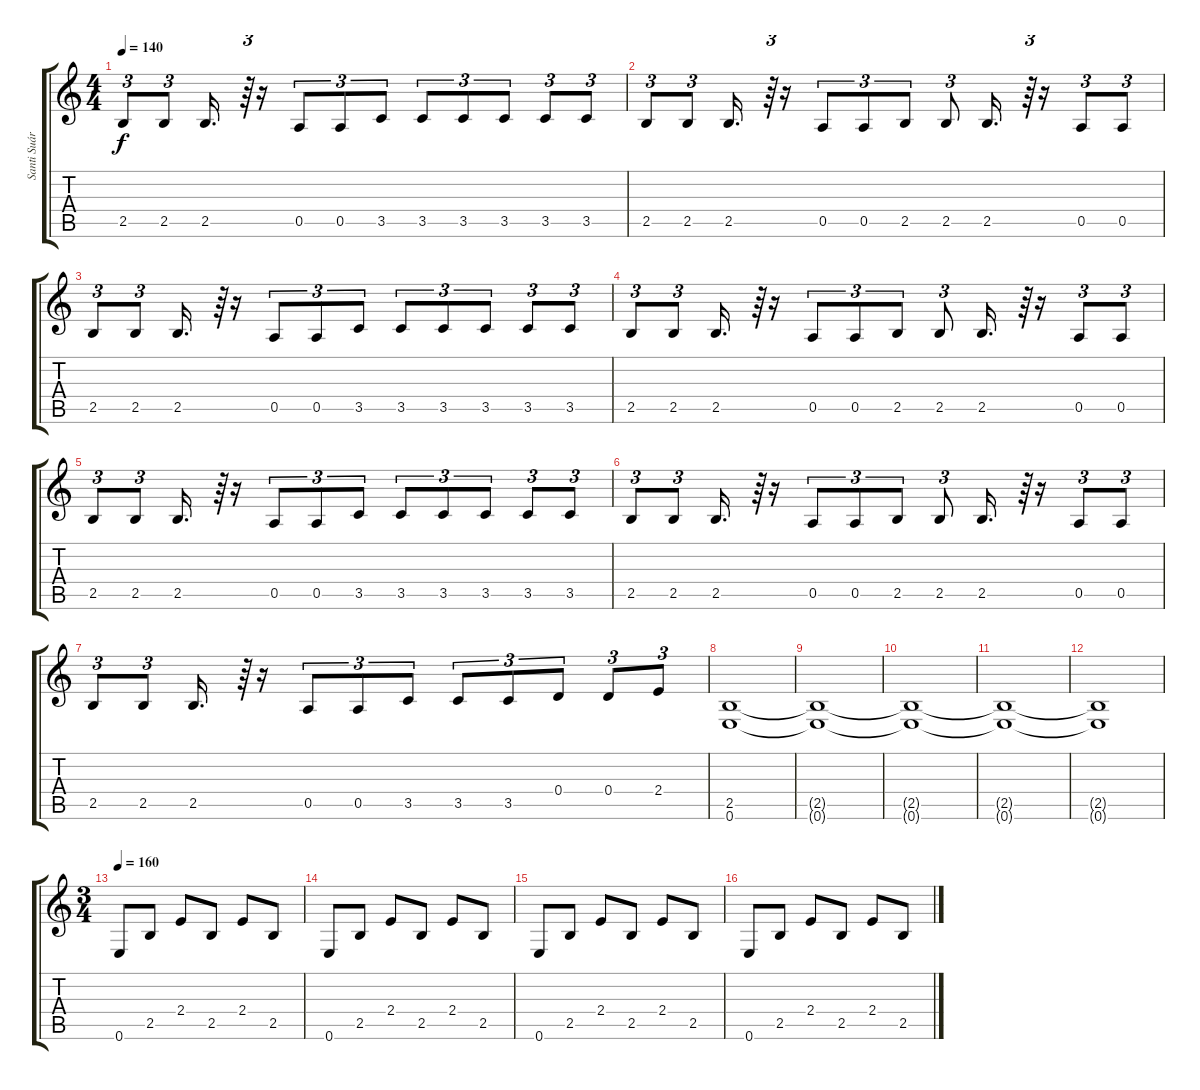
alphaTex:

\track ("Santi Suárez" "Santi Suár") {instrument electricguitarclean}
\staff {score tabs}
\tuning (E4 B3 G3 D3 A2 E2) {hide}
\ts (4 4)
\tempo 140
\clef g2
\ks c
2.5.8{tu (3 2) dy f} 2.5.8{tu (3 2)} 2.5.16{d} r.64{tu (3 2)} r.16 0.5.8{tu (3 2)} 0.5.8{tu (3 2)} 3.5.8{tu (3 2)} 3.5.8{tu (3 2)} 3.5.8{tu (3 2)} 3.5.8{tu (3 2)} 3.5.8{tu (3 2)} 3.5.8{tu (3 2)} |
2.5.8{tu (3 2)} 2.5.8{tu (3 2)} 2.5.16{d} r.64{tu (3 2)} r.16 0.5.8{tu (3 2)} 0.5.8{tu (3 2)} 2.5.8{tu (3 2)} 2.5.8{tu (3 2)} 2.5.16{d} r.64{tu (3 2)} r.16 0.5.8{tu (3 2)} 0.5.8{tu (3 2)} |
2.5.8{tu (3 2)} 2.5.8{tu (3 2)} 2.5.16{d} r.64{tu (3 2)} r.16 0.5.8{tu (3 2)} 0.5.8{tu (3 2)} 3.5.8{tu (3 2)} 3.5.8{tu (3 2)} 3.5.8{tu (3 2)} 3.5.8{tu (3 2)} 3.5.8{tu (3 2)} 3.5.8{tu (3 2)} |
2.5.8{tu (3 2)} 2.5.8{tu (3 2)} 2.5.16{d} r.64{tu (3 2)} r.16 0.5.8{tu (3 2)} 0.5.8{tu (3 2)} 2.5.8{tu (3 2)} 2.5.8{tu (3 2)} 2.5.16{d} r.64{tu (3 2)} r.16 0.5.8{tu (3 2)} 0.5.8{tu (3 2)} |
2.5.8{tu (3 2)} 2.5.8{tu (3 2)} 2.5.16{d} r.64{tu (3 2)} r.16 0.5.8{tu (3 2)} 0.5.8{tu (3 2)} 3.5.8{tu (3 2)} 3.5.8{tu (3 2)} 3.5.8{tu (3 2)} 3.5.8{tu (3 2)} 3.5.8{tu (3 2)} 3.5.8{tu (3 2)} |
2.5.8{tu (3 2)} 2.5.8{tu (3 2)} 2.5.16{d} r.64{tu (3 2)} r.16 0.5.8{tu (3 2)} 0.5.8{tu (3 2)} 2.5.8{tu (3 2)} 2.5.8{tu (3 2)} 2.5.16{d} r.64{tu (3 2)} r.16 0.5.8{tu (3 2)} 0.5.8{tu (3 2)} |
2.5.8{tu (3 2)} 2.5.8{tu (3 2)} 2.5.16{d} r.64{tu (3 2)} r.16 0.5.8{tu (3 2)} 0.5.8{tu (3 2)} 3.5.8{tu (3 2)} 3.5.8{tu (3 2)} 3.5.8{tu (3 2)} 0.4.8{tu (3 2)} 0.4.8{tu (3 2)} 2.4.8{tu (3 2)} |
(2.5 0.6).1 |
(2.5{t} 0.6{t}).1 |
(2.5{t} 0.6{t}).1 |
(2.5{t} 0.6{t}).1 |
(2.5{t} 0.6{t}).1 |
\ts (3 4)
\tempo 160
0.6.8{volume 9 instrument electricguitarclean} 2.5.8 2.4.8 2.5.8 2.4.8 2.5.8 |
0.6.8 2.5.8 2.4.8 2.5.8 2.4.8 2.5.8 |
0.6.8 2.5.8 2.4.8 2.5.8 2.4.8 2.5.8 |
0.6.8 2.5.8 2.4.8 2.5.8 2.4.8 2.5.8
